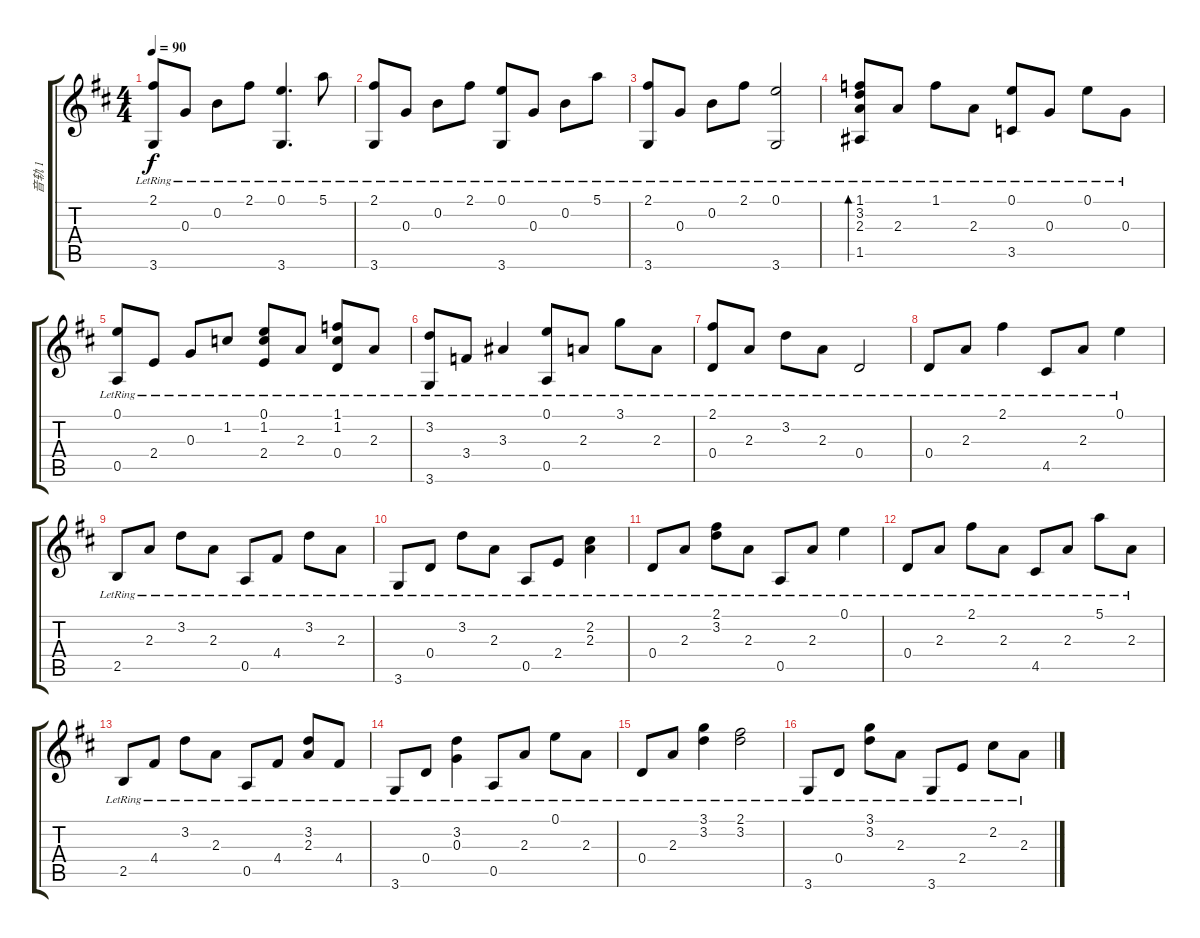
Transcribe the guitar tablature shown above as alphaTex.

\track ("音轨 1" "音轨 1") {instrument acousticguitarsteel}
\staff {score tabs}
\tuning (E4 B3 G3 D3 A2 E2) {hide}
\ts (4 4)
\tempo 90
\clef g2
\ks d
(2.1{lr} 3.6{lr}).8{dy f} 0.3{lr}.8 0.2{lr}.8 2.1{lr}.8 (0.1{lr} 3.6{lr}).4{d} 5.1{lr}.8 |
(2.1{lr} 3.6{lr}).8 0.3{lr}.8 0.2{lr}.8 2.1{lr}.8 (0.1{lr} 3.6{lr}).8 0.3{lr}.8 0.2{lr}.8 5.1{lr}.8 |
(2.1{lr} 3.6{lr}).8 0.3{lr}.8 0.2{lr}.8 2.1{lr}.8 (0.1{lr} 3.6{lr}).2 |
(1.1{lr} 3.2{lr} 2.3{lr} 1.5{lr}).8{bd 240} 2.3{lr}.8 1.1{lr}.8 2.3{lr}.8 (0.1{lr} 3.5{lr}).8 0.3{lr}.8 0.1{lr}.8 0.3{lr}.8 |
(0.1{lr} 0.5{lr}).8 2.4{lr}.8 0.3{lr}.8 1.2{lr}.8 (0.1{lr} 1.2{lr} 2.4{lr}).8 2.3{lr}.8 (1.1{lr} 1.2{lr} 0.4{lr}).8 2.3{lr}.8 |
(3.2{lr} 3.6{lr}).8 3.4{lr}.8 3.3{lr}.4 (0.1{lr} 0.5{lr}).8 2.3{lr}.8 3.1{lr}.8 2.3{lr}.8 |
(2.1{lr} 0.4{lr}).8 2.3{lr}.8 3.2{lr}.8 2.3{lr}.8 0.4{lr}.2 |
0.4{lr}.8 2.3{lr}.8 2.1{lr}.4 4.5{lr}.8 2.3{lr}.8 0.1{lr}.4 |
2.5{lr}.8 2.3{lr}.8 3.2{lr}.8 2.3{lr}.8 0.5{lr}.8 4.4{lr}.8 3.2{lr}.8 2.3{lr}.8 |
3.6{lr}.8 0.4{lr}.8 3.2{lr}.8 2.3{lr}.8 0.5{lr}.8 2.4{lr}.8 (2.2{lr} 2.3{lr}).4 |
0.4{lr}.8 2.3{lr}.8 (2.1{lr} 3.2{lr}).8 2.3{lr}.8 0.5{lr}.8 2.3{lr}.8 0.1{lr}.4{txt ""} |
0.4{lr}.8 2.3{lr}.8 2.1{lr}.8 2.3{lr}.8 4.5{lr}.8 2.3{lr}.8 5.1{lr}.8 2.3{lr}.8 |
2.5{lr}.8 4.4{lr}.8 3.2{lr}.8 2.3{lr}.8 0.5{lr}.8 4.4{lr}.8 (3.2{lr} 2.3{lr}).8 4.4{lr}.8 |
3.6{lr}.8 0.4{lr}.8 (3.2{lr} 0.3{lr}).4 0.5{lr}.8 2.3{lr}.8 0.1{lr}.8 2.3{lr}.8 |
0.4{lr}.8 2.3{lr}.8 (3.1{lr} 3.2{lr}).4 (2.1{lr} 3.2{lr}).2 |
3.6{lr}.8 0.4{lr}.8 (3.1{lr} 3.2{lr}).8 2.3{lr}.8 3.6{lr}.8 2.4{lr}.8 2.2{lr}.8 2.3{lr}.8
